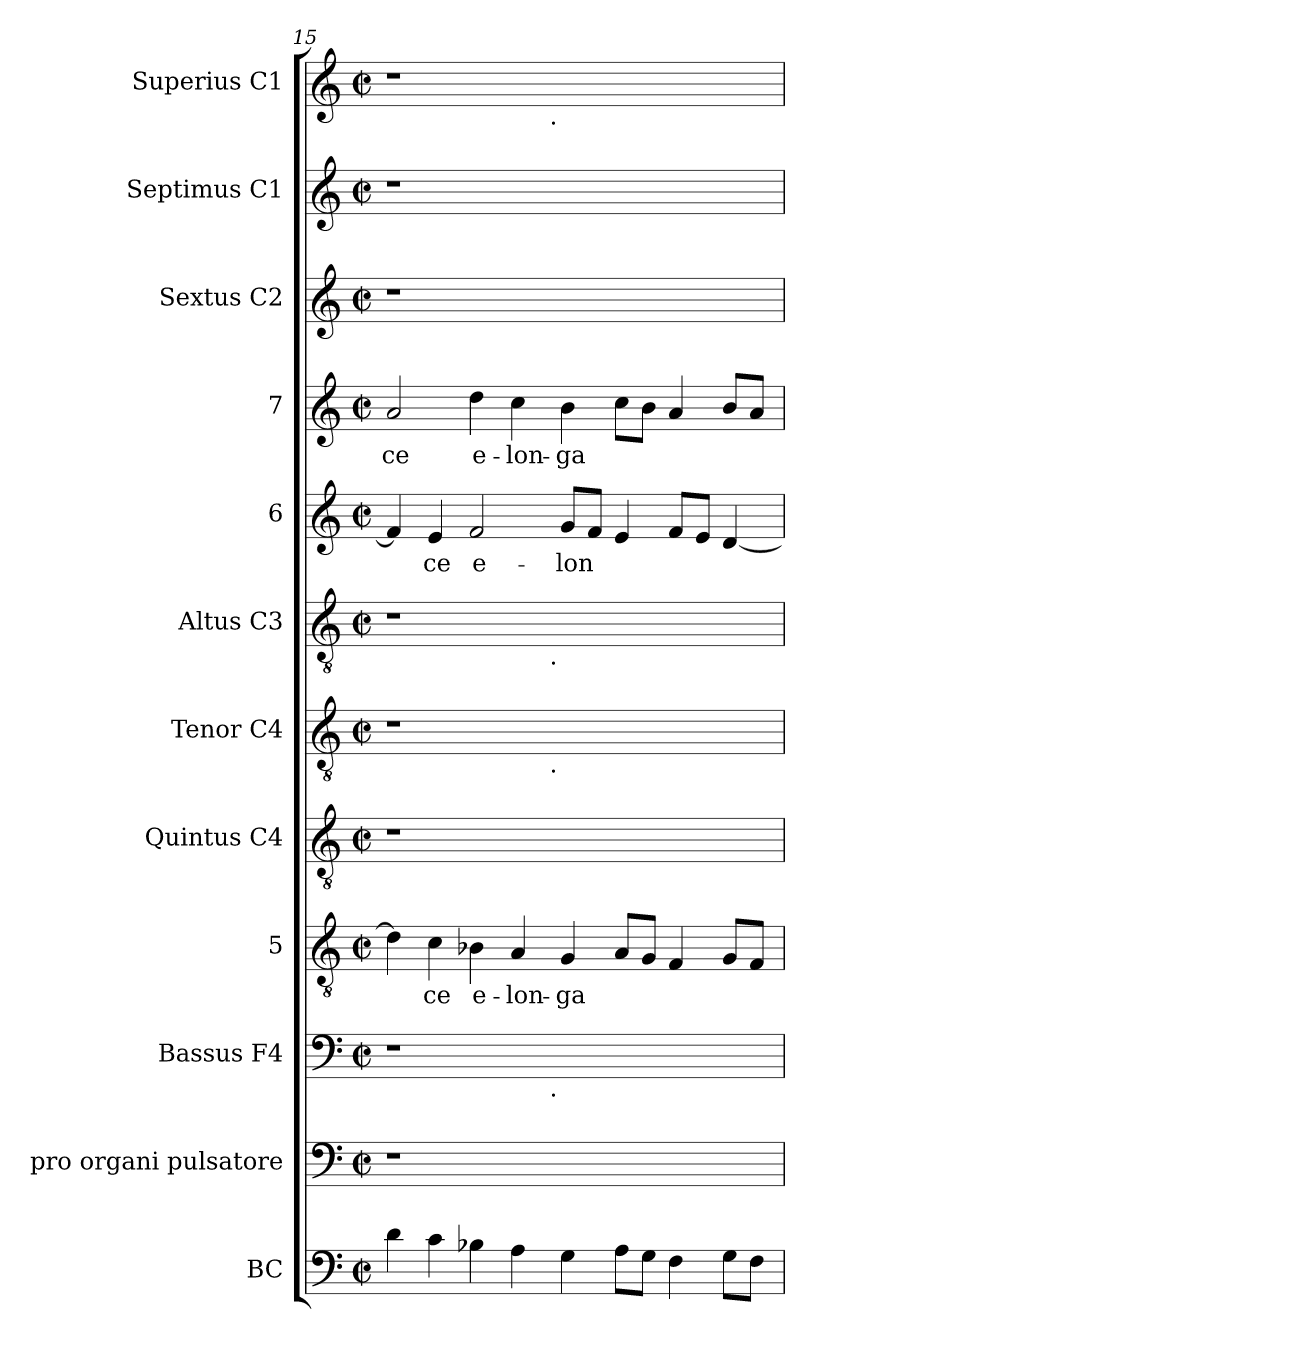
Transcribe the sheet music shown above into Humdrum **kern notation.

**kern	**text	**kern	**kern	**kern	**text	**kern	**kern	**kern	**kern	**text	**kern	**text	**kern	**kern	**kern
*part12	*part12	*part11	*part10	*part9	*part9	*part8	*part7	*part6	*part5	*part5	*part4	*part4	*part3	*part2	*part1
*staff12	*staff12	*staff11	*staff10	*staff9	*staff9	*staff8	*staff7	*staff6	*staff5	*staff5	*staff4	*staff4	*staff3	*staff2	*staff1
*I"BC	*	*I"pro organi  pulsatore	*I"Bassus  F4	*I"5	*	*I"Quintus  C4	*I"Tenor  C4	*I"Altus  C3	*I"6	*	*I"7	*	*I"Sextus  C2	*I"Septimus  C1	*I"Superius  C1
*I'BC	*	*	*I'B	*	*	*	*I'T	*I'A	*	*	*	*	*	*	*I'S
*clefF4	*	*clefF4	*clefF4	*clefGv2	*	*clefGv2	*clefGv2	*clefGv2	*clefG2	*	*clefG2	*	*clefG2	*clefG2	*clefG2
*k[]	*	*k[]	*k[]	*k[]	*	*k[]	*k[]	*k[]	*k[]	*	*k[]	*	*k[]	*k[]	*k[]
*C:	*	*C:	*C:	*C:	*	*C:	*C:	*C:	*C:	*	*C:	*	*C:	*C:	*C:
*M2/2	*	*M2/2	*M2/2	*M2/2	*	*M2/2	*M2/2	*M2/2	*M2/2	*	*M2/2	*	*M2/2	*M2/2	*M2/2
*met(c|)	*	*met(c|)	*met(c|)	*met(c|)	*	*met(c|)	*met(c|)	*met(c|)	*met(c|)	*	*met(c|)	*	*met(c|)	*met(c|)	*met(c|)
=15	=15	=15	=15	=15	=15	=15	=15	=15	=15	=15	=15	=15	=15	=15	=15
!	!LO:LY:a:cj	!	!	!	!LO:LY:b:cj	!	!	!	!	!LO:LY:b:cj	!	!LO:LY:b:cj	!	!	!
*	*	*	*^	*	*	*	*^	*^	*	*	*	*	*	*	*^
4d\	.	1r	1r	2ryy	4d\]	--	1r	1r	2ryy	1r	2ryy	4f/]	--	2a/	-ce	1r	1r	1r	2ryy
!	!LO:LY:a:cj	!	!	!	!	!LO:LY:b:cj	!	!	!	!	!	!	!LO:LY:b:cj	!	!	!	!	!	!
4c\	.	.	.	.	4c\	-ce	.	.	.	.	.	4e/	-ce	.	.	.	.	.	.
!	!LO:LY:a:cj	!	!	!	!	!LO:LY:b:cj	!	!	!	!	!	!	!LO:LY:b:cj	!	!LO:LY:b:cj	!	!	!	!
4B-X\	.	.	.	4...ryy	4B-X\	e-	.	.	4...ryy	.	4...ryy	2f/	e-	4dd\	e-	.	.	.	4...ryy
!	!LO:LY:a:cj	!	!	!	!	!LO:LY:b:cj	!	!	!	!	!	!	!	!	!LO:LY:b:cj	!	!	!	!
4A\	.	.	.	.	4A/	-lon-	.	.	.	.	.	.	.	4cc\	-lon-	.	.	.	.
!	!	!	!	!	!	!	!	!	!	!	!	!	!	!	!	!	!	!	!LO:TX:b:t=.
!	!	!	!	!	!	!	!	!	!	!	!LO:TX:b:t=.	!	!	!	!	!	!	!	!
!	!	!	!	!	!	!	!	!	!LO:TX:b:t=.	!	!	!	!	!	!	!	!	!	!
!	!	!	!	!LO:TX:b:t=.	!	!	!	!	!	!	!	!	!	!	!	!	!	!	!
.	.	.	.	1ryy	.	.	.	.	1ryy	.	1ryy	.	.	.	.	.	.	.	1ryy
!	!LO:LY:a:cj	!	!	!	!	!LO:LY:b:cj	!	!	!	!	!	!	!LO:LY:b:cj	!	!LO:LY:b:cj	!	!	!	!
4G\	.	1ryy	1ryy	.	4G/	-ga-	1ryy	1ryy	.	1ryy	.	8g/L	-lon-	4b\	-ga-	1ryy	1ryy	1ryy	.
!	!	!	!	!	!	!	!	!	!	!	!	!	!LO:LY:b:cj	!	!	!	!	!	!
.	.	.	.	.	.	.	.	.	.	.	.	8f/J	--	.	.	.	.	.	.
!	!LO:LY:a:cj	!	!	!	!	!LO:LY:b:cj	!	!	!	!	!	!	!LO:LY:b:cj	!	!LO:LY:b:cj	!	!	!	!
8A\L	.	.	.	.	8A/L	--	.	.	.	.	.	4e/	--	8cc\L	--	.	.	.	.
!	!LO:LY:a:cj	!	!	!	!	!LO:LY:b:cj	!	!	!	!	!	!	!	!	!LO:LY:b:cj	!	!	!	!
8G\J	.	.	.	.	8G/J	--	.	.	.	.	.	.	.	8b\J	--	.	.	.	.
!	!LO:LY:a:cj	!	!	!	!	!LO:LY:b:cj	!	!	!	!	!	!	!LO:LY:b:cj	!	!LO:LY:b:cj	!	!	!	!
4F\	.	.	.	.	4F/	--	.	.	.	.	.	8f/L	--	4a/	--	.	.	.	.
!	!	!	!	!	!	!	!	!	!	!	!	!	!LO:LY:b:cj	!	!	!	!	!	!
.	.	.	.	.	.	.	.	.	.	.	.	8e/J	--	.	.	.	.	.	.
!	!LO:LY:a:cj	!	!	!	!	!LO:LY:b:cj	!	!	!	!	!	!	!LO:LY:b:cj	!	!LO:LY:b:cj	!	!	!	!
8G\L	.	.	.	.	8G/L	--	.	.	.	.	.	[<4d/	--	8b/L	--	.	.	.	.
!	!LO:LY:a:cj	!	!	!	!	!LO:LY:b:cj	!	!	!	!	!	!	!	!	!LO:LY:b:cj	!	!	!	!
8F\J	.	.	.	.	8F/J	--	.	.	.	.	.	.	.	8a/J	--	.	.	.	.
.	.	.	.	32ryy	.	.	.	.	32ryy	.	32ryy	.	.	.	.	.	.	.	32ryy
*	*	*	*	*	*	*	*	*v	*v	*	*	*	*	*	*	*	*	*v	*v
*	*	*	*v	*v	*	*	*	*	*v	*v	*	*	*	*	*	*	*
=	=	=	=	=	=	=	=	=	=	=	=	=	=	=	=
*-	*-	*-	*-	*-	*-	*-	*-	*-	*-	*-	*-	*-	*-	*-	*-
